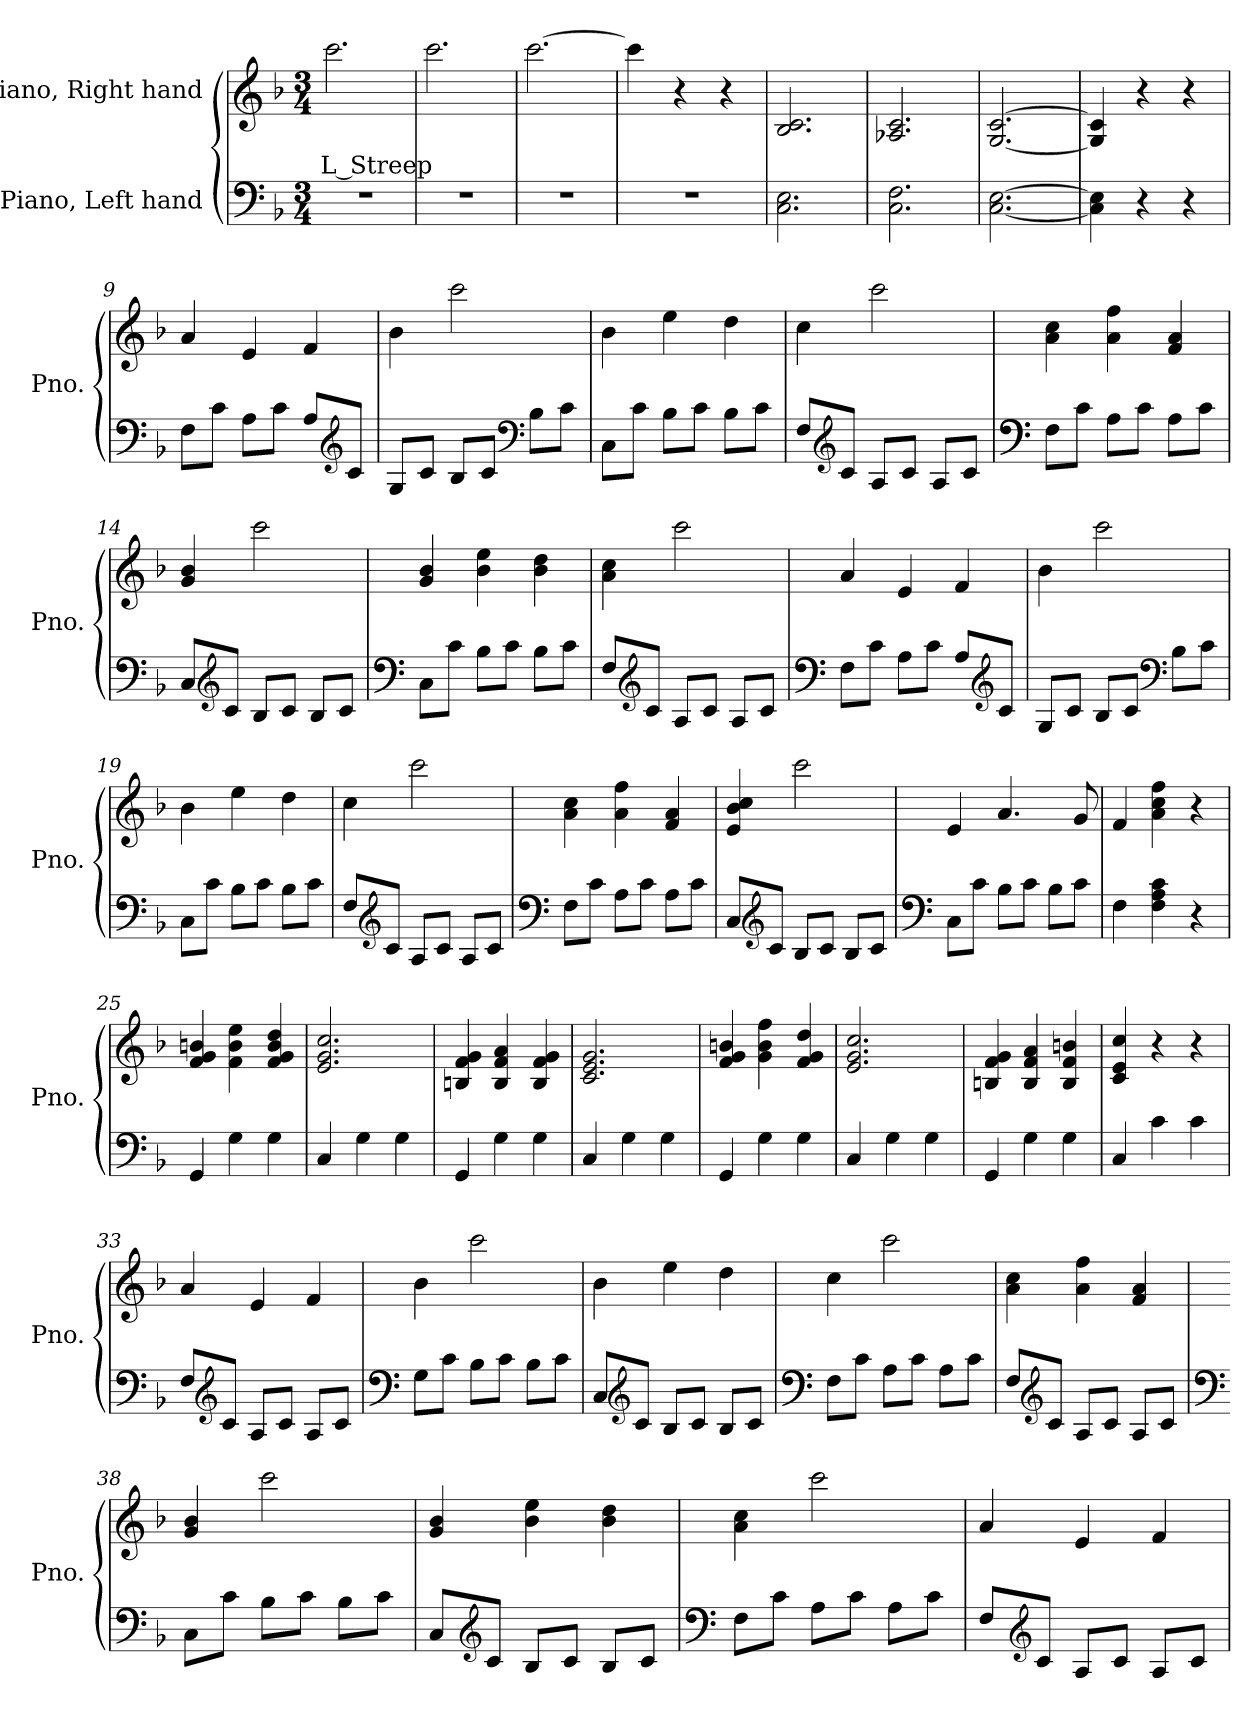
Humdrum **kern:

**kern	**kern	**text
*part2	*part1	*part1
*staff2	*staff1	*staff1
*I"Piano, Left hand	*I"Piano, Right hand	*
*I'Pno.	*I'Pno.	*
*clefF4	*clefG2	*
*k[b-]	*k[b-]	*
*M3/4	*M3/4	*
*MM100	*MM100	*
=1	=1	=1
!	!	!LO:LY:b
2.r	2.ccc\	L Streep
=2	=2	=2
2.r	2.ccc\	.
=3	=3	=3
2.r	[2.ccc\	.
=4	=4	=4
2.r	4ccc\]	.
.	4r	.
.	4r	.
=5	=5	=5
2.C\ 2.E\	2.B-/ 2.c/	.
=6	=6	=6
2.C\ 2.F\	2.A-X/ 2.c/	.
=7	=7	=7
[2.C\ [2.E\	[2.G/ [2.c/	.
=8	=8	=8
4C\] 4E\]	4G/] 4c/]	.
4r	4r	.
4r	4r	.
!!LO:LB:g=z
=9	=9	=9
8F\L	4a/	.
8c\J	.	.
8A\L	4e/	.
8c\J	.	.
8A/L	4f/	.
*clefG2	*	*
8c/J	.	.
=10	=10	=10
8G/L	4b-\	.
8c/J	.	.
8B-/L	2ccc\	.
8c/J	.	.
*clefF4	*	*
8B-\L	.	.
8c\J	.	.
=11	=11	=11
8C\L	4b-\	.
8c\J	.	.
8B-\L	4ee\	.
8c\J	.	.
8B-\L	4dd\	.
8c\J	.	.
=12	=12	=12
8F/L	4cc\	.
*clefG2	*	*
8c/J	.	.
8A/L	2ccc\	.
8c/J	.	.
8A/L	.	.
8c/J	.	.
=13	=13	=13
*clefF4	*	*
8F\L	4a\ 4cc\	.
8c\J	.	.
8A\L	4a\ 4ff\	.
8c\J	.	.
8A\L	4f/ 4a/	.
8c\J	.	.
!!LO:LB:g=z
=14	=14	=14
8C/L	4g/ 4b-/	.
*clefG2	*	*
8c/J	.	.
8B-/L	2ccc\	.
8c/J	.	.
8B-/L	.	.
8c/J	.	.
=15	=15	=15
*clefF4	*	*
8C\L	4g/ 4b-/	.
8c\J	.	.
8B-\L	4b-\ 4ee\	.
8c\J	.	.
8B-\L	4b-\ 4dd\	.
8c\J	.	.
=16	=16	=16
8F/L	4a\ 4cc\	.
*clefG2	*	*
8c/J	.	.
8A/L	2ccc\	.
8c/J	.	.
8A/L	.	.
8c/J	.	.
=17	=17	=17
*clefF4	*	*
8F\L	4a/	.
8c\J	.	.
8A\L	4e/	.
8c\J	.	.
8A/L	4f/	.
*clefG2	*	*
8c/J	.	.
!!LO:LB:g=z
=18	=18	=18
8G/L	4b-\	.
8c/J	.	.
8B-/L	2ccc\	.
8c/J	.	.
*clefF4	*	*
8B-\L	.	.
8c\J	.	.
=19	=19	=19
8C\L	4b-\	.
8c\J	.	.
8B-\L	4ee\	.
8c\J	.	.
8B-\L	4dd\	.
8c\J	.	.
=20	=20	=20
8F/L	4cc\	.
*clefG2	*	*
8c/J	.	.
8A/L	2ccc\	.
8c/J	.	.
8A/L	.	.
8c/J	.	.
=21	=21	=21
*clefF4	*	*
8F\L	4a\ 4cc\	.
8c\J	.	.
8A\L	4a\ 4ff\	.
8c\J	.	.
8A\L	4f/ 4a/	.
8c\J	.	.
!!LO:LB:g=z
=22	=22	=22
8C/L	4e/ 4b-/ 4cc/	.
*clefG2	*	*
8c/J	.	.
8B-/L	2ccc\	.
8c/J	.	.
8B-/L	.	.
8c/J	.	.
=23	=23	=23
*clefF4	*	*
8C\L	4e/	.
8c\J	.	.
8B-\L	4.a/	.
8c\J	.	.
8B-\L	.	.
8c\J	8g/	.
=24	=24	=24
4F\	4f/	.
4F\ 4A\ 4c\	4a\ 4cc\ 4ff\	.
4r	4r	.
=25	=25	=25
4GG/	4f/ 4g/ 4bn/	.
4G\	4f\ 4b\ 4ee\	.
4G\	4f/ 4g/ 4b/ 4dd/	.
=26	=26	=26
4C/	2.e/ 2.g/ 2.cc/	.
4G\	.	.
4G\	.	.
=27	=27	=27
4GG/	4Bn/ 4f/ 4g/	.
4G\	4B/ 4f/ 4a/	.
4G\	4B/ 4f/ 4g/	.
=28	=28	=28
4C/	2.c/ 2.e/ 2.g/	.
4G\	.	.
4G\	.	.
!!LO:LB:g=z
=29	=29	=29
4GG/	4f/ 4g/ 4bn/	.
4G\	4g\ 4b\ 4ff\	.
4G\	4f/ 4g/ 4dd/	.
=30	=30	=30
4C/	2.e/ 2.g/ 2.cc/	.
4G\	.	.
4G\	.	.
=31	=31	=31
4GG/	4Bn/ 4f/ 4g/	.
4G\	4B/ 4f/ 4a/	.
4G\	4B/ 4f/ 4bn/	.
=32	=32	=32
4C/	4c/ 4e/ 4cc/	.
4c\	4r	.
4c\	4r	.
=33	=33	=33
8F/L	4a/	.
*clefG2	*	*
8c/J	.	.
8A/L	4e/	.
8c/J	.	.
8A/L	4f/	.
8c/J	.	.
=34	=34	=34
*clefF4	*	*
8G\L	4b-\	.
8c\J	.	.
8B-\L	2ccc\	.
8c\J	.	.
8B-\L	.	.
8c\J	.	.
!!LO:PB:g=z
=35	=35	=35
8C/L	4b-\	.
*clefG2	*	*
8c/J	.	.
8B-/L	4ee\	.
8c/J	.	.
8B-/L	4dd\	.
8c/J	.	.
=36	=36	=36
*clefF4	*	*
8F\L	4cc\	.
8c\J	.	.
8A\L	2ccc\	.
8c\J	.	.
8A\L	.	.
8c\J	.	.
=37	=37	=37
8F/L	4a\ 4cc\	.
*clefG2	*	*
8c/J	.	.
8A/L	4a\ 4ff\	.
8c/J	.	.
8A/L	4f/ 4a/	.
8c/J	.	.
=38	=38	=38
*clefF4	*	*
8C\L	4g/ 4b-/	.
8c\J	.	.
8B-\L	2ccc\	.
8c\J	.	.
8B-\L	.	.
8c\J	.	.
!!LO:LB:g=z
=39	=39	=39
8C/L	4g/ 4b-/	.
*clefG2	*	*
8c/J	.	.
8B-/L	4b-\ 4ee\	.
8c/J	.	.
8B-/L	4b-\ 4dd\	.
8c/J	.	.
=40	=40	=40
*clefF4	*	*
8F\L	4a\ 4cc\	.
8c\J	.	.
8A\L	2ccc\	.
8c\J	.	.
8A\L	.	.
8c\J	.	.
=41	=41	=41
8F/L	4a/	.
*clefG2	*	*
8c/J	.	.
8A/L	4e/	.
8c/J	.	.
8A/L	4f/	.
8c/J	.	.
=	=	=
*-	*-	*-
